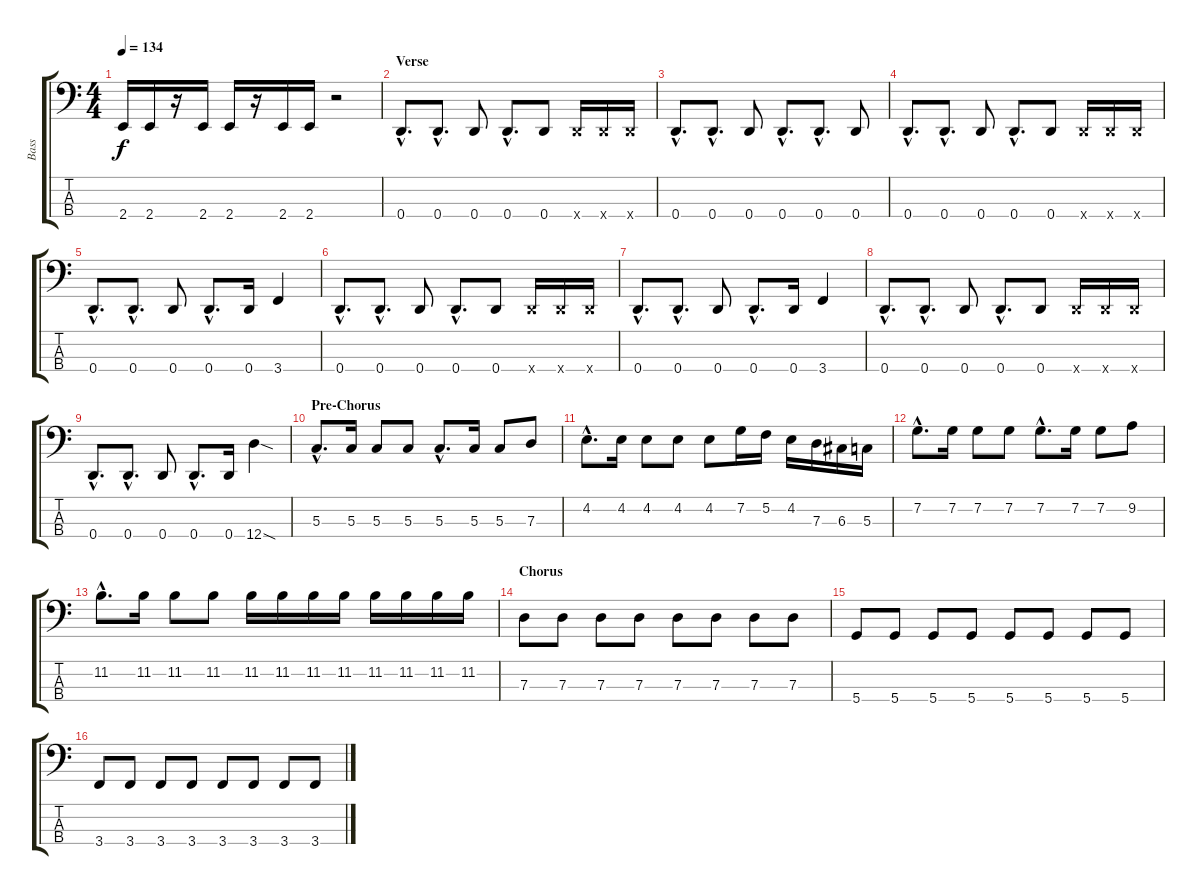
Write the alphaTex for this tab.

\track ("Bass" "Bass") {instrument electricbassfinger}
\staff {score tabs}
\tuning (F2 C2 G1 D1) {hide}
\ts (4 4)
\tempo 134
\clef f4
\ks c
2.4.16{dy f} 2.4.16 r.16 2.4.16 2.4.16 r.16 2.4.16 2.4.16 r.2 |
\section ("" "Verse")
0.4{hac}.8{d} 0.4{hac}.8{d} 0.4.8 0.4{hac}.8{d} 0.4.8 0.4{x}.16 0.4{x}.16 0.4{x}.16 |
0.4{hac}.8{d} 0.4{hac}.8{d} 0.4.8 0.4{hac}.8{d} 0.4{hac}.8{d} 0.4.8 |
0.4{hac}.8{d} 0.4{hac}.8{d} 0.4.8 0.4{hac}.8{d} 0.4.8 0.4{x}.16 0.4{x}.16 0.4{x}.16 |
0.4{hac}.8{d} 0.4{hac}.8{d} 0.4.8 0.4{hac}.8{d} 0.4.16 3.4.4 |
0.4{hac}.8{d} 0.4{hac}.8{d} 0.4.8 0.4{hac}.8{d} 0.4.8 0.4{x}.16 0.4{x}.16 0.4{x}.16 |
0.4{hac}.8{d} 0.4{hac}.8{d} 0.4.8 0.4{hac}.8{d} 0.4.16 3.4.4 |
0.4{hac}.8{d} 0.4{hac}.8{d} 0.4.8 0.4{hac}.8{d} 0.4.8 0.4{x}.16 0.4{x}.16 0.4{x}.16 |
0.4{hac}.8{d} 0.4{hac}.8{d} 0.4.8 0.4{hac}.8{d} 0.4.16 12.4{sod}.4 |
\section ("" "Pre-Chorus")
5.3{hac}.8{d} 5.3.16 5.3.8 5.3.8 5.3{hac}.8{d} 5.3.16 5.3.8 7.3.8 |
4.2{hac}.8{d} 4.2.16 4.2.8 4.2.8 4.2.8 7.2.16 5.2.16 4.2.16 7.3.16 6.3.16 5.3.16 |
7.2{hac}.8{d} 7.2.16 7.2.8 7.2.8 7.2{hac}.8{d} 7.2.16 7.2.8 9.2.8 |
11.2{hac}.8{d} 11.2.16 11.2.8 11.2.8 11.2.16 11.2.16 11.2.16 11.2.16 11.2.16 11.2.16 11.2.16 11.2.16 |
\section ("" "Chorus")
7.3.8 7.3.8 7.3.8 7.3.8 7.3.8 7.3.8 7.3.8 7.3.8 |
5.4.8 5.4.8 5.4.8 5.4.8 5.4.8 5.4.8 5.4.8 5.4.8 |
3.4.8 3.4.8 3.4.8 3.4.8 3.4.8 3.4.8 3.4.8 3.4.8
